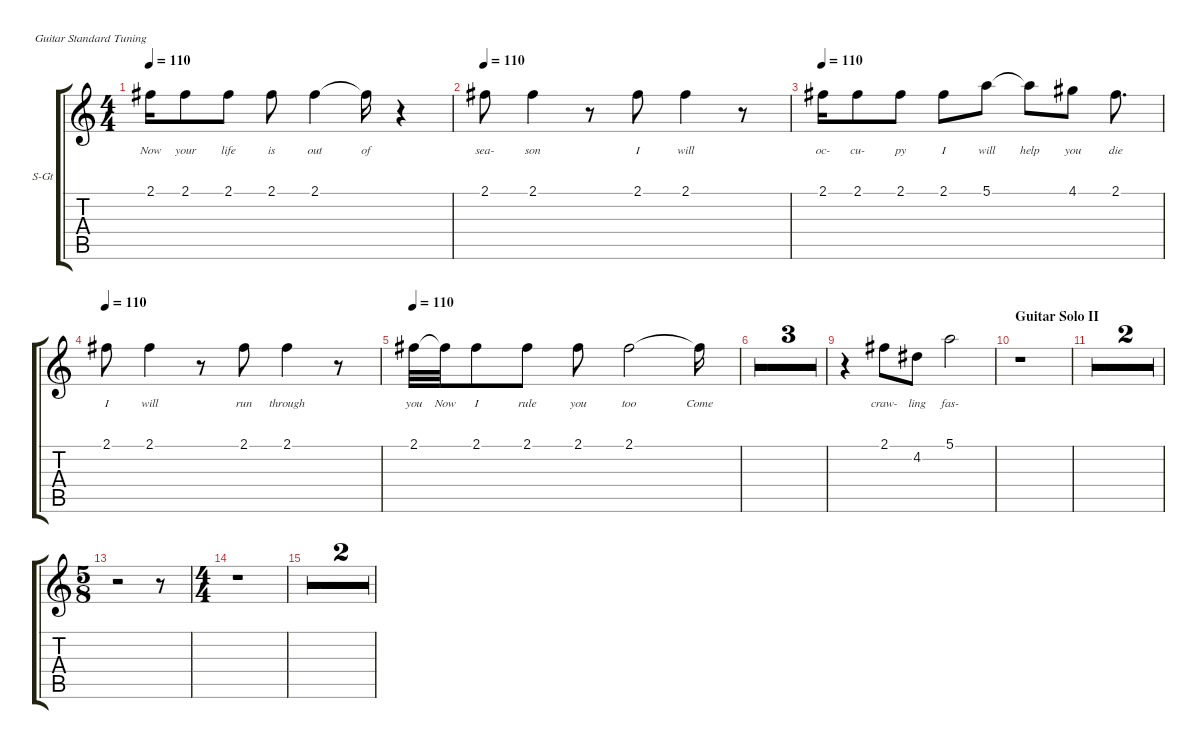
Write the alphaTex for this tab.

\hideDynamics
\bracketExtendMode groupsimilarinstruments
\firstSystemTrackNameOrientation horizontal
\otherSystemsTrackNameOrientation horizontal
\track ("Vocal" "S-Gt") {multiBarRest instrument lead6voice}
\staff {score tabs}
\tuning (E4 B3 G3 D3 A2 E2)
\displaytranspose 12
\ts (4 4)
\tempo 110
\clef g2
\ks c
2.1.16{lyrics (0 "Now") lyrics (1 "") lyrics (2 "") lyrics (3 "") lyrics (4 "") dy fff} 2.1.8{lyrics (0 "your") lyrics (1 "") lyrics (2 "") lyrics (3 "") lyrics (4 "")} 2.1.8{lyrics (0 "life") lyrics (1 "") lyrics (2 "") lyrics (3 "") lyrics (4 "")} 2.1.8{lyrics (0 "is") lyrics (1 "") lyrics (2 "") lyrics (3 "") lyrics (4 "")} 2.1.4{lyrics (0 "out") lyrics (1 "") lyrics (2 "") lyrics (3 "") lyrics (4 "")} 2.1{t}.16{lyrics (0 "of") lyrics (1 "") lyrics (2 "") lyrics (3 "") lyrics (4 "") dy f} r.4 |
\tempo 110
2.1.8{lyrics (0 "sea-") lyrics (1 "") lyrics (2 "") lyrics (3 "") lyrics (4 "") dy fff} 2.1.4{lyrics (0 "son") lyrics (1 "") lyrics (2 "") lyrics (3 "") lyrics (4 "")} r.8 2.1.8{lyrics (0 "I") lyrics (1 "") lyrics (2 "") lyrics (3 "") lyrics (4 "")} 2.1.4{lyrics (0 "will") lyrics (1 "") lyrics (2 "") lyrics (3 "") lyrics (4 "")} r.8 |
\tempo 110
2.1.16{lyrics (0 "oc-") lyrics (1 "") lyrics (2 "") lyrics (3 "") lyrics (4 "")} 2.1.8{lyrics (0 "cu-") lyrics (1 "") lyrics (2 "") lyrics (3 "") lyrics (4 "")} 2.1.8{lyrics (0 "py") lyrics (1 "") lyrics (2 "") lyrics (3 "") lyrics (4 "")} 2.1.8{lyrics (0 "I") lyrics (1 "") lyrics (2 "") lyrics (3 "") lyrics (4 "")} 5.1.8{lyrics (0 "will") lyrics (1 "") lyrics (2 "") lyrics (3 "") lyrics (4 "")} 5.1{t}.8{lyrics (0 "help") lyrics (1 "") lyrics (2 "") lyrics (3 "") lyrics (4 "") dy f} 4.1.8{lyrics (0 "you") lyrics (1 "") lyrics (2 "") lyrics (3 "") lyrics (4 "") dy fff} 2.1.8{d lyrics (0 "die") lyrics (1 "") lyrics (2 "") lyrics (3 "") lyrics (4 "")} |
\tempo 110
2.1.8{lyrics (0 "I") lyrics (1 "") lyrics (2 "") lyrics (3 "") lyrics (4 "")} 2.1.4{lyrics (0 "will") lyrics (1 "") lyrics (2 "") lyrics (3 "") lyrics (4 "")} r.8 2.1.8{lyrics (0 "run") lyrics (1 "") lyrics (2 "") lyrics (3 "") lyrics (4 "")} 2.1.4{lyrics (0 "through") lyrics (1 "") lyrics (2 "") lyrics (3 "") lyrics (4 "")} r.8 |
\tempo 110
2.1.32{lyrics (0 "you") lyrics (1 "") lyrics (2 "") lyrics (3 "") lyrics (4 "")} 2.1{t}.32{lyrics (0 "Now") lyrics (1 "") lyrics (2 "") lyrics (3 "") lyrics (4 "") dy f} 2.1.8{lyrics (0 "I") lyrics (1 "") lyrics (2 "") lyrics (3 "") lyrics (4 "") dy fff} 2.1.8{lyrics (0 "rule") lyrics (1 "") lyrics (2 "") lyrics (3 "") lyrics (4 "")} 2.1.8{lyrics (0 "you") lyrics (1 "") lyrics (2 "") lyrics (3 "") lyrics (4 "")} 2.1.2{lyrics (0 "too") lyrics (1 "") lyrics (2 "") lyrics (3 "") lyrics (4 "")} 2.1{t}.16{lyrics (0 "Come") lyrics (1 "") lyrics (2 "") lyrics (3 "") lyrics (4 "") dy f} |
\tempo 220
r.1 |
\tempo 220
r.1 |
r.1 |
r.4 2.1.8{lyrics (0 "craw-") lyrics (1 "") lyrics (2 "") lyrics (3 "") lyrics (4 "") dy fff} 4.2.8{lyrics (0 "ling") lyrics (1 "") lyrics (2 "") lyrics (3 "") lyrics (4 "") dy ff} 5.1.2{lyrics (0 "fas-") lyrics (1 "") lyrics (2 "") lyrics (3 "") lyrics (4 "") dy fff} |
\section ("" "Guitar Solo II")
r.1 |
r.1 |
r.1 |
\ts (5 8)
r.2 r.8 |
\ts (4 4)
r.1 |
r.1 |
r.1
